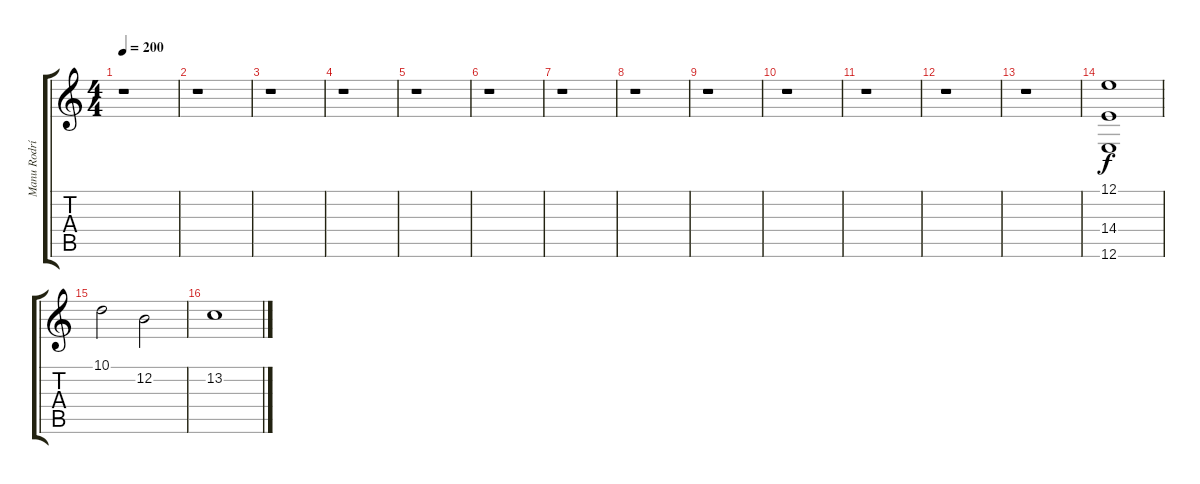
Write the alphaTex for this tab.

\track ("Manu Rodríguez" "Manu Rodrí") {instrument stringensemble2}
\staff {score tabs}
\tuning (E4 B3 G3 D3 A2 E2) {hide}
\ts (4 4)
\tempo 200
\clef g2
\ks c
r.1{dy f} |
r.1 |
r.1 |
r.1 |
r.1 |
r.1 |
r.1 |
r.1 |
r.1 |
r.1 |
r.1 |
r.1 |
r.1 |
(12.1 14.4 12.6).1 |
10.1.2 12.2.2 |
13.2.1
